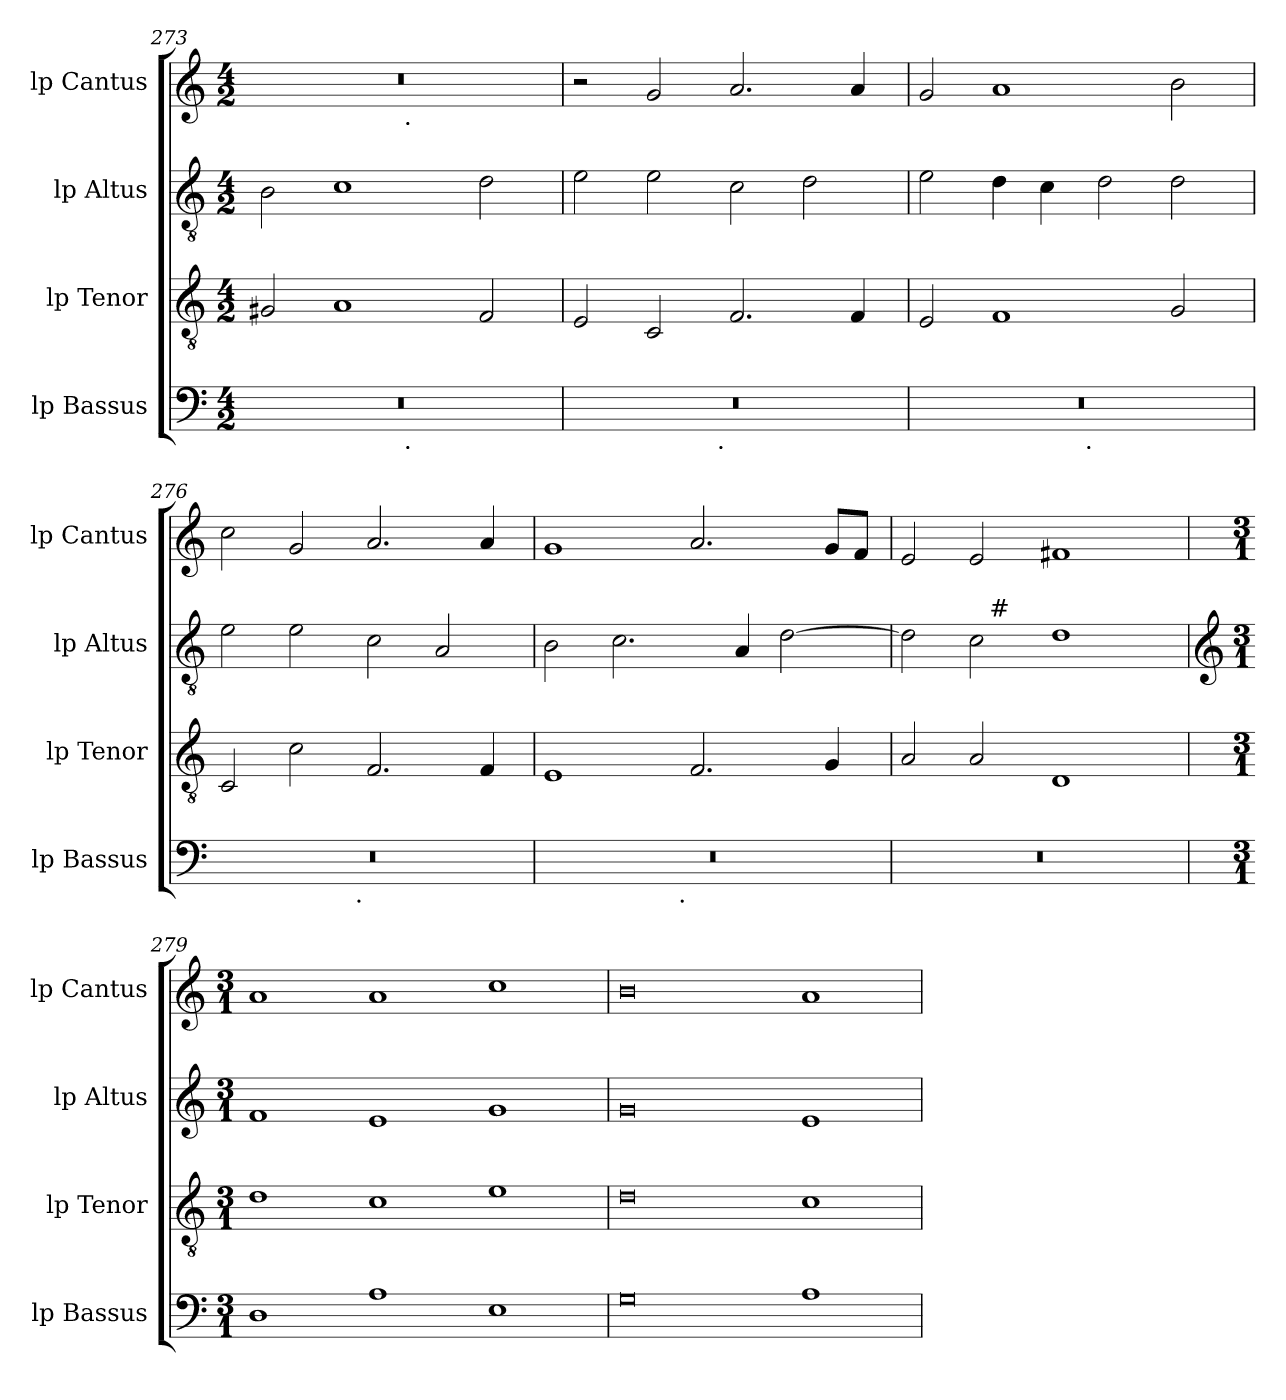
**kern	**kern	**kern	**kern
*part4	*part3	*part2	*part1
*staff4	*staff3	*staff2	*staff1
*I"lp Bassus	*I"lp Tenor	*I"lp Altus	*I"lp Cantus
*I'lp Bassus	*I'lp Tenor	*I'lp Altus	*I'lp Cantus
*clefF4	*clefGv2	*clefGv2	*clefG2
*k[]	*k[]	*k[]	*k[]
*C:	*C:	*C:	*C:
*M4/2	*M4/2	*M4/2	*M4/2
=273	=273	=273	=273
*^	*	*	*^
0r	2ryy	2G#X/	2B\	0r	2ryy
.	4...ryy	1A	1c	.	4...ryy
!	!	!	!	!	!LO:TX:b:t=.
!	!LO:TX:b:t=.	!	!	!	!
.	1ryy	.	.	.	1ryy
.	.	2F/	2d\	.	.
.	32ryy	.	.	.	32ryy
*	*	*	*	*v	*v
=274	=274	=274	=274	=274
0r	2ryy	2E/	2e\	2r
.	4...ryy	2C/	2e\	2g/
!	!LO:TX:b:t=.	!	!	!
.	1ryy	.	.	.
.	.	2.F/	2c\	2.a/
.	.	.	2d\	.
.	.	4F/	.	4a/
.	32ryy	.	.	.
=275	=275	=275	=275	=275
0r	2ryy	2E/	2e\	2g/
.	4...ryy	1F	4d\	1a
.	.	.	4c\	.
!	!LO:TX:b:t=.	!	!	!
.	1ryy	.	.	.
.	.	.	2d\	.
.	.	2G/	2d\	2b\
.	32ryy	.	.	.
=276	=276	=276	=276	=276
0r	2ryy	2C/	2e\	2cc\
.	4...ryy	2c\	2e\	2g/
!	!LO:TX:b:t=.	!	!	!
.	1ryy	.	.	.
.	.	2.F/	2c\	2.a/
.	.	.	2A/	.
.	.	4F/	.	4a/
.	32ryy	.	.	.
=277	=277	=277	=277	=277
0r	2ryy	1E	2B\	1g
.	4...ryy	.	2.c\	.
!	!LO:TX:b:t=.	!	!	!
.	1ryy	.	.	.
.	.	2.F/	.	2.a/
.	.	.	4A/	.
.	.	.	[>2d\	.
.	.	4G/	.	8g/L
.	.	.	.	8f/J
.	32ryy	.	.	.
*v	*v	*	*	*
=278	=278	=278	=278
*	*	*^	*
0r	2A/	2d\]	2ryy	2e/
.	2A/	2c\	16ryy	2e/
!	!	!	!LO:TX:a:t=#	!
.	.	.	1ryy	.
.	1D	1d	.	1f#X
.	.	.	4..ryy	.
*	*	*v	*v	*
!!LO:LB:g=z
=279	=279	=279	=279
*	*	*clefG2	*
*M3/1	*M3/1	*M3/1	*M3/1
1D	1d	1f	1a
1A	1c	1e	1a
1E	1e	1g	1cc
=280	=280	=280	=280
0G	0d	0g	0b
1A	1c	1e	1a
=	=	=	=
*-	*-	*-	*-
